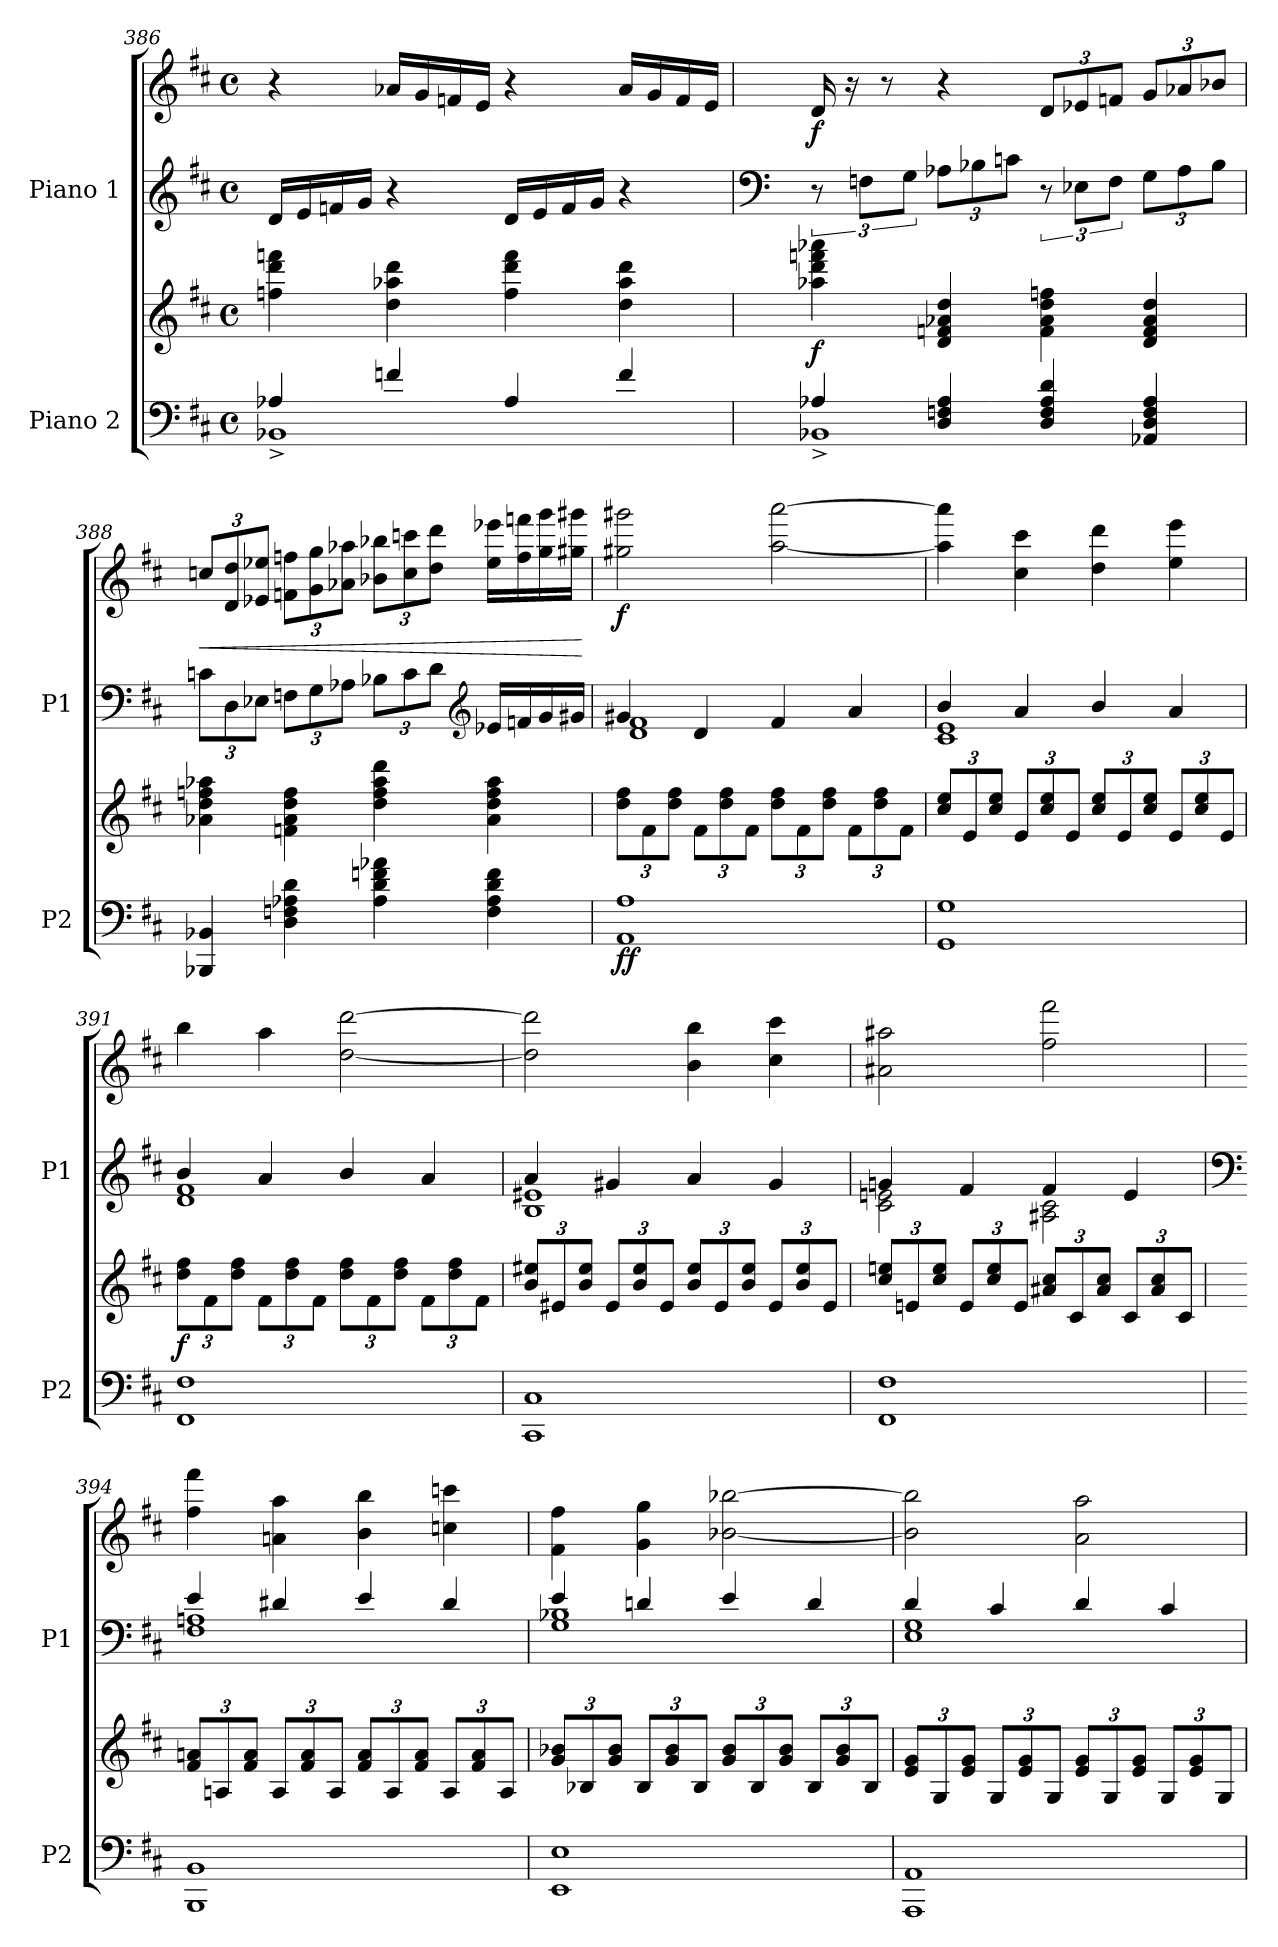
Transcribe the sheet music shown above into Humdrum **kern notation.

**kern	**kern	**dynam	**kern	**kern	**dynam
*part2	*part2	*part2	*part1	*part1	*part1
*staff4	*staff3	*staff3/4	*staff2	*staff1	*staff1/2
*I"Piano 2	*	*	*I"Piano 1	*	*
*I'P2	*	*	*I'P1	*	*
!!LO:PB:g=z
*clefF4	*clefG2	*	*clefG2	*clefG2	*
*k[f#c#]	*k[f#c#]	*	*k[f#c#]	*k[f#c#]	*
*M4/4	*M4/4	*	*M4/4	*M4/4	*
*met(c)	*met(c)	*	*met(c)	*met(c)	*
*MM134	*MM134	*	*MM134	*MM134	*
=386	=386	=386	=386	=386	=386
*^	*	*	*	*	*
4A-X/	1BB-X^	4ffn\ 4ddd\ 4fffn\	.	16d/LL	4r	.
.	.	.	.	16e/	.	.
.	.	.	.	16fn/	.	.
.	.	.	.	16g/JJ	.	.
4fn/	.	4dd\ 4aa-X\ 4ddd\	.	4r	16a-X/LL	.
.	.	.	.	.	16g/	.
.	.	.	.	.	16fn/	.
.	.	.	.	.	16e/JJ	.
4A-/	.	4ff\ 4ddd\ 4fff\	.	16d/LL	4r	.
.	.	.	.	16e/	.	.
.	.	.	.	16f/	.	.
.	.	.	.	16g/JJ	.	.
4f/	.	4dd\ 4aa-\ 4ddd\	.	4r	16a-/LL	.
.	.	.	.	.	16g/	.
.	.	.	.	.	16f/	.
.	.	.	.	.	16e/JJ	.
=387	=387	=387	=387	=387	=387	=387
*	*	*	*	*clefF4	*	*
!	!	!	!LO:DY:b	!	!	!LO:DY:b
4A-X/	1BB-X^	4aa-X\ 4ddd\ 4fffn\ 4aaa-X\	f	12r	16d/	f
.	.	.	.	.	16r	.
.	.	.	.	12Fn\L	.	.
.	.	.	.	.	8r	.
.	.	.	.	12G\J	.	.
*	*	*	*	*Xbrackettup	*	*
4D/ 4Fn/ 4A-/	.	4d/ 4fn/ 4a-X/ 4dd/	.	12A-X\L	4r	.
.	.	.	.	12B-X\	.	.
.	.	.	.	12cn\J	.	.
*	*	*	*	*brackettup	*Xbrackettup	*
4D/ 4F/ 4A-/ 4d/	.	4f\ 4a-\ 4dd\ 4ffn\	.	12r	12d/L	.
.	.	.	.	12E-X\L	12e-X/	.
.	.	.	.	12F\J	12fn/J	.
*	*	*	*	*Xbrackettup	*	*
4AA-X/ 4D/ 4F/ 4A-/	.	4d/ 4f/ 4a-/ 4dd/	.	12G\L	12g/L	.
.	.	.	.	12A-\	12a-X/	.
.	.	.	.	12B-\J	12b-X/J	.
*v	*v	*	*	*	*	*
!!LO:LB:g=z
=388	=388	=388	=388	=388	=388
!	!	!	!	!	!LO:HP:b
4BBB-X/ 4BB-X/	4a-X\ 4dd\ 4ffn\ 4aa-X\	.	12cn\L	12ccn/L	<
.	.	.	12D\	12d/ 12dd/	.
.	.	.	12E-X\J	12e-X/ 12ee-X/J	.
4D\ 4Fn\ 4A-X\ 4d\	4fn\ 4a-\ 4dd\ 4ff\	.	12Fn\L	12fn\ 12ffn\L	.
.	.	.	12G\	12g\ 12gg\	.
.	.	.	12A-X\J	12a-X\ 12aa-X\J	.
4A-\ 4d\ 4fn\ 4a-X\	4dd\ 4ff\ 4aa-\ 4ddd\	.	12B-X\L	12b-X\ 12bb-X\L	.
.	.	.	12c\	12cc\ 12cccn\	.
.	.	.	12d\J	12dd\ 12ddd\J	.
*	*	*	*clefG2	*	*
4F\ 4A-\ 4d\ 4f\	4a-\ 4dd\ 4ff\ 4aa-\	.	16e-X/LL	16ee-\ 16eee-X\LL	.
.	.	.	16fn/	16ff\ 16fffn\	.
.	.	.	16g/	16gg\ 16ggg\	.
.	.	.	16g#X/JJ	16gg#X\ 16ggg#X\JJ	.
.	.	.	.	.	[
=389	=389	=389	=389	=389	=389
*	*Xbrackettup	*	*	*	*
*	*	*	*^	*	*
!	!	!LO:DY:b=2	!	!	!	!
!	!	!LO:DY:n=1:b	!	!	!	!LO:DY:b
1AA 1A	12dd\ 12ff#\L	f f	4g#X/	1d 1f#	2gg#X\ 2ggg#X\	f
.	12f#\	.	.	.	.	.
.	12dd\ 12ff#\J	.	.	.	.	.
.	12f#\L	.	4d/	.	.	.
.	12dd\ 12ff#\	.	.	.	.	.
.	12f#\J	.	.	.	.	.
.	12dd\ 12ff#\L	.	4f#/	.	[2aa\ [2aaa\	.
.	12f#\	.	.	.	.	.
.	12dd\ 12ff#\J	.	.	.	.	.
.	12f#\L	.	4a/	.	.	.
.	12dd\ 12ff#\	.	.	.	.	.
.	12f#\J	.	.	.	.	.
=390	=390	=390	=390	=390	=390	=390
1GG 1G	12cc#/ 12ee/L	.	4b/	1c# 1e	4aa\] 4aaa\]	.
.	12e/	.	.	.	.	.
.	12cc#/ 12ee/J	.	.	.	.	.
.	12e/L	.	4a/	.	4cc#\ 4ccc#\	.
.	12cc#/ 12ee/	.	.	.	.	.
.	12e/J	.	.	.	.	.
.	12cc#/ 12ee/L	.	4b/	.	4dd\ 4ddd\	.
.	12e/	.	.	.	.	.
.	12cc#/ 12ee/J	.	.	.	.	.
.	12e/L	.	4a/	.	4ee\ 4eee\	.
.	12cc#/ 12ee/	.	.	.	.	.
.	12e/J	.	.	.	.	.
!!LO:LB:g=z
=391	=391	=391	=391	=391	=391	=391
!	!	!LO:DY:b	!	!	!	!
1FF# 1F#	12dd\ 12ff#\L	f	4b/	1d 1f#	4bb\	.
.	12f#\	.	.	.	.	.
.	12dd\ 12ff#\J	.	.	.	.	.
.	12f#\L	.	4a/	.	4aa\	.
.	12dd\ 12ff#\	.	.	.	.	.
.	12f#\J	.	.	.	.	.
.	12dd\ 12ff#\L	.	4b/	.	[2dd\ [2ddd\	.
.	12f#\	.	.	.	.	.
.	12dd\ 12ff#\J	.	.	.	.	.
.	12f#\L	.	4a/	.	.	.
.	12dd\ 12ff#\	.	.	.	.	.
.	12f#\J	.	.	.	.	.
=392	=392	=392	=392	=392	=392	=392
1CC# 1C#	12b/ 12ee#X/L	.	4a/	1B 1e#X	2dd\] 2ddd\]	.
.	12e#X/	.	.	.	.	.
.	12b/ 12ee#/J	.	.	.	.	.
.	12e#/L	.	4g#X/	.	.	.
.	12b/ 12ee#/	.	.	.	.	.
.	12e#/J	.	.	.	.	.
.	12b/ 12ee#/L	.	4a/	.	4b\ 4bb\	.
.	12e#/	.	.	.	.	.
.	12b/ 12ee#/J	.	.	.	.	.
.	12e#/L	.	4g#/	.	4cc#\ 4ccc#\	.
.	12b/ 12ee#/	.	.	.	.	.
.	12e#/J	.	.	.	.	.
=393	=393	=393	=393	=393	=393	=393
1FF# 1F#	12cc#/ 12een/L	.	4gn/	2c#\ 2en\	2a#X\ 2aa#X\	.
.	12en/	.	.	.	.	.
.	12cc#/ 12ee/J	.	.	.	.	.
.	12e/L	.	4f#/	.	.	.
.	12cc#/ 12ee/	.	.	.	.	.
.	12e/J	.	.	.	.	.
.	12a#X/ 12cc#/L	.	4f#/	2A#X\ 2c#\	2ff#\ 2fff#\	.
.	12c#/	.	.	.	.	.
.	12a#/ 12cc#/J	.	.	.	.	.
.	12c#/L	.	4e/	.	.	.
.	12a#/ 12cc#/	.	.	.	.	.
.	12c#/J	.	.	.	.	.
!!LO:PB:g=z
=394	=394	=394	=394	=394	=394	=394
*	*	*	*clefF4	*	*	*
1BBB 1BB	12f#/ 12an/L	.	4e/	1F# 1An	4ff#\ 4fff#\	.
.	12An/	.	.	.	.	.
.	12f#/ 12a/J	.	.	.	.	.
.	12A/L	.	4d#X/	.	4an\ 4aa\	.
.	12f#/ 12a/	.	.	.	.	.
.	12A/J	.	.	.	.	.
.	12f#/ 12a/L	.	4e/	.	4b\ 4bb\	.
.	12A/	.	.	.	.	.
.	12f#/ 12a/J	.	.	.	.	.
.	12A/L	.	4d#/	.	4ccn\ 4cccn\	.
.	12f#/ 12a/	.	.	.	.	.
.	12A/J	.	.	.	.	.
=395	=395	=395	=395	=395	=395	=395
1EE 1E	12g/ 12b-X/L	.	4e/	1G 1B-X	4f#\ 4ff#\	.
.	12B-X/	.	.	.	.	.
.	12g/ 12b-/J	.	.	.	.	.
.	12B-/L	.	4dn/	.	4g\ 4gg\	.
.	12g/ 12b-/	.	.	.	.	.
.	12B-/J	.	.	.	.	.
.	12g/ 12b-/L	.	4e/	.	[2b-X\ [2bb-X\	.
.	12B-/	.	.	.	.	.
.	12g/ 12b-/J	.	.	.	.	.
.	12B-/L	.	4d/	.	.	.
.	12g/ 12b-/	.	.	.	.	.
.	12B-/J	.	.	.	.	.
=396	=396	=396	=396	=396	=396	=396
1AAA 1AA	12e/ 12g/L	.	4d/	1E 1G	2b-\] 2bb-\]	.
.	12G/	.	.	.	.	.
.	12e/ 12g/J	.	.	.	.	.
.	12G/L	.	4c#/	.	.	.
.	12e/ 12g/	.	.	.	.	.
.	12G/J	.	.	.	.	.
.	12e/ 12g/L	.	4d/	.	2a\ 2aa\	.
.	12G/	.	.	.	.	.
.	12e/ 12g/J	.	.	.	.	.
.	12G/L	.	4c#/	.	.	.
.	12e/ 12g/	.	.	.	.	.
.	12G/J	.	.	.	.	.
*	*	*	*v	*v	*	*
=	=	=	=	=	=
*-	*-	*-	*-	*-	*-
